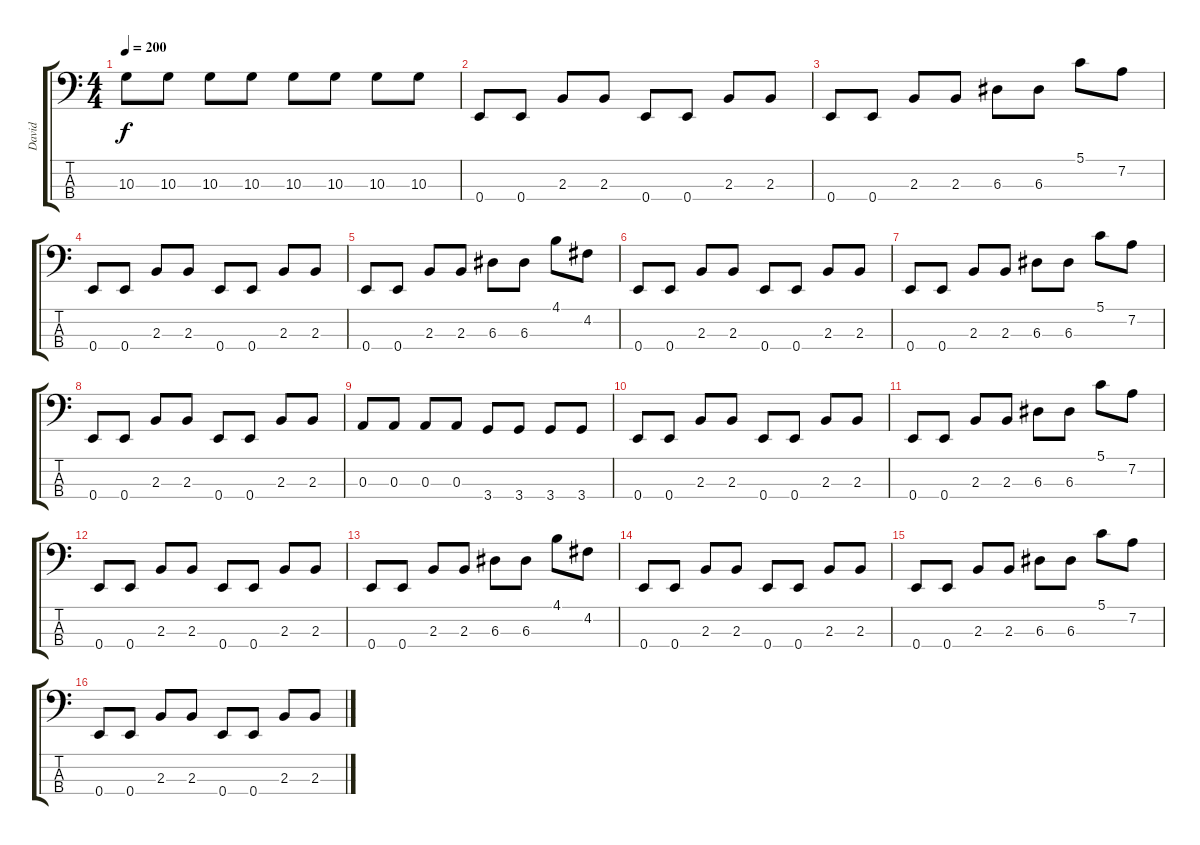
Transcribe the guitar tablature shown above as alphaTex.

\track ("David" "David") {instrument electricbassfinger}
\staff {score tabs}
\tuning (G2 D2 A1 E1) {hide}
\ts (4 4)
\tempo 200
\clef f4
\ks c
10.3.8{dy f} 10.3.8 10.3.8 10.3.8 10.3.8 10.3.8 10.3.8 10.3.8 |
0.4.8 0.4.8 2.3.8 2.3.8 0.4.8 0.4.8 2.3.8 2.3.8 |
0.4.8 0.4.8 2.3.8 2.3.8 6.3.8 6.3.8 5.1.8 7.2.8 |
0.4.8 0.4.8 2.3.8 2.3.8 0.4.8 0.4.8 2.3.8 2.3.8 |
0.4.8 0.4.8 2.3.8 2.3.8 6.3.8 6.3.8 4.1.8 4.2.8 |
0.4.8 0.4.8 2.3.8 2.3.8 0.4.8 0.4.8 2.3.8 2.3.8 |
0.4.8 0.4.8 2.3.8 2.3.8 6.3.8 6.3.8 5.1.8 7.2.8 |
0.4.8 0.4.8 2.3.8 2.3.8 0.4.8 0.4.8 2.3.8 2.3.8 |
0.3.8 0.3.8 0.3.8 0.3.8 3.4.8 3.4.8 3.4.8 3.4.8 |
0.4.8 0.4.8 2.3.8 2.3.8 0.4.8 0.4.8 2.3.8 2.3.8 |
0.4.8 0.4.8 2.3.8 2.3.8 6.3.8 6.3.8 5.1.8 7.2.8 |
0.4.8 0.4.8 2.3.8 2.3.8 0.4.8 0.4.8 2.3.8 2.3.8 |
0.4.8 0.4.8 2.3.8 2.3.8 6.3.8 6.3.8 4.1.8 4.2.8 |
0.4.8 0.4.8 2.3.8 2.3.8 0.4.8 0.4.8 2.3.8 2.3.8 |
0.4.8 0.4.8 2.3.8 2.3.8 6.3.8 6.3.8 5.1.8 7.2.8 |
0.4.8 0.4.8 2.3.8 2.3.8 0.4.8 0.4.8 2.3.8 2.3.8
